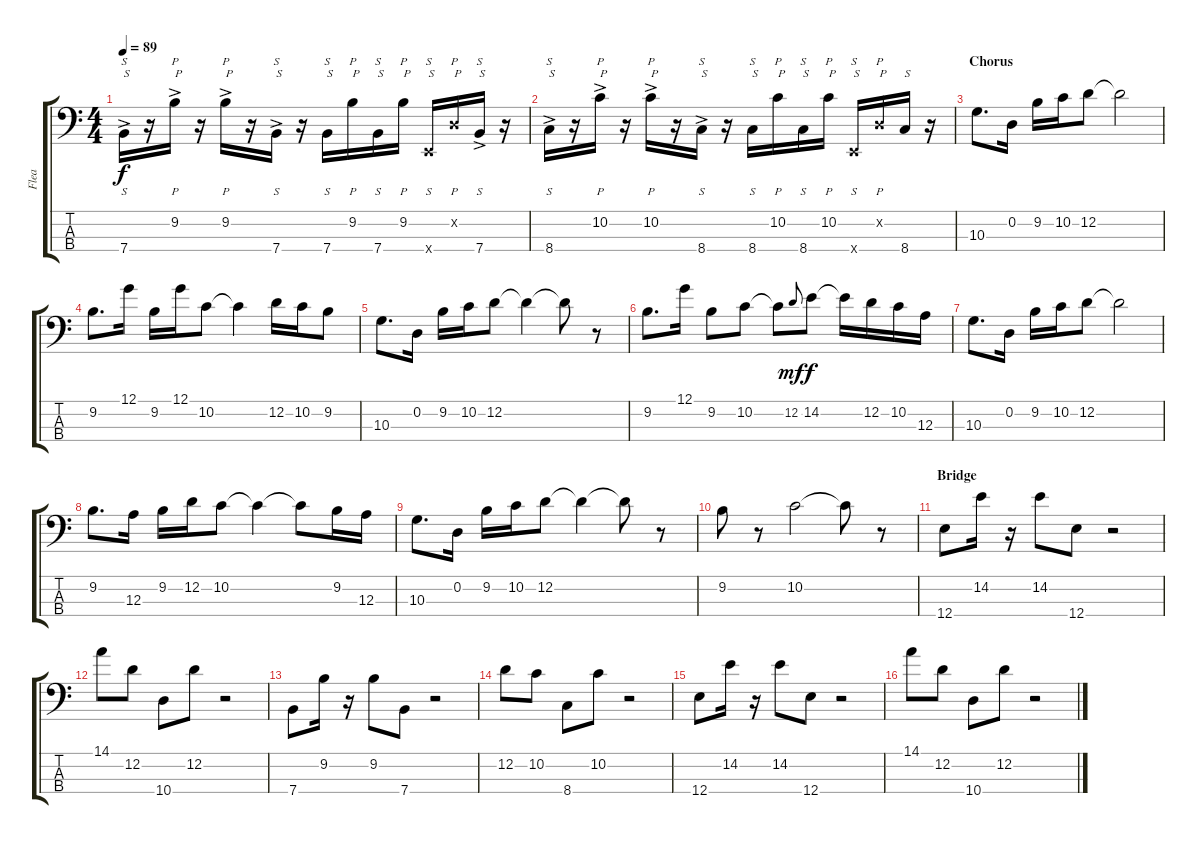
\track ("Flea" "Flea") {instrument electricbassfinger}
\staff {score tabs}
\tuning (G2 D2 A1 E1) {hide}
\ts (4 4)
\tempo 89
\clef f4
\ks c
7.4{ac}.16{s txt "S" dy f} r.16 9.2{ac}.16{p txt "P"} r.16 9.2{ac}.16{p txt "P"} r.16 7.4{ac}.16{s txt "S"} r.16 7.4.16{s txt "S"} 9.2.16{p txt "P"} 7.4.16{s txt "S"} 9.2.16{p txt "P"} 0.4{x}.16{s txt "S"} 0.2{x}.16{p txt "P"} 7.4{ac}.16{s txt "S"} r.16 |
8.4{ac}.16{s txt "S"} r.16 10.2{ac}.16{p txt "P"} r.16 10.2{ac}.16{p txt "P"} r.16 8.4{ac}.16{s txt "S"} r.16 8.4.16{s txt "S"} 10.2.16{p txt "P"} 8.4.16{s txt "S"} 10.2.16{p txt "P"} 0.4{x}.16{s txt "S"} 0.2{x}.16{p txt "P"} 8.4.16{txt "S"} r.16 |
\section ("" "Chorus")
10.3.8{d} 0.2.16 9.2.16 10.2.16 12.2.8 12.2{t}.2 |
9.2.8{d} 12.1.16 9.2.16 12.1.16 10.2.8 10.2{t}.4 12.2.16 10.2.16 9.2.8 |
10.3.8{d} 0.2.16 9.2.16 10.2.16 12.2.8 12.2{t}.4 12.2{t}.8 r.8 |
9.2.8{d} 12.1.16 9.2.8 10.2.8 10.2{t}.8 12.2.8{gr onbeat dy mf} 14.2.8{dy f} 14.2{t}.16 12.2.16 10.2.16 12.3.16 |
10.3.8{d} 0.2.16 9.2.16 10.2.16 12.2.8 12.2{t}.2 |
9.2.8{d} 12.3.16 9.2.16 12.2.16 10.2.8 10.2{t}.4 10.2{t}.8 9.2.16 12.3.16 |
10.3.8{d} 0.2.16 9.2.16 10.2.16 12.2.8 12.2{t}.4 12.2{t}.8 r.8 |
9.2.8 r.8 10.2.2 10.2{t}.8 r.8 |
\section ("" "Bridge")
12.4.8 14.2.16 r.16 14.2.8 12.4.8 r.2 |
14.1.8 12.2.8 10.4.8 12.2.8 r.2 |
7.4.8 9.2.16 r.16 9.2.8 7.4.8 r.2 |
12.2.8 10.2.8 8.4.8 10.2.8 r.2 |
12.4.8 14.2.16 r.16 14.2.8 12.4.8 r.2 |
14.1.8 12.2.8 10.4.8 12.2.8 r.2
